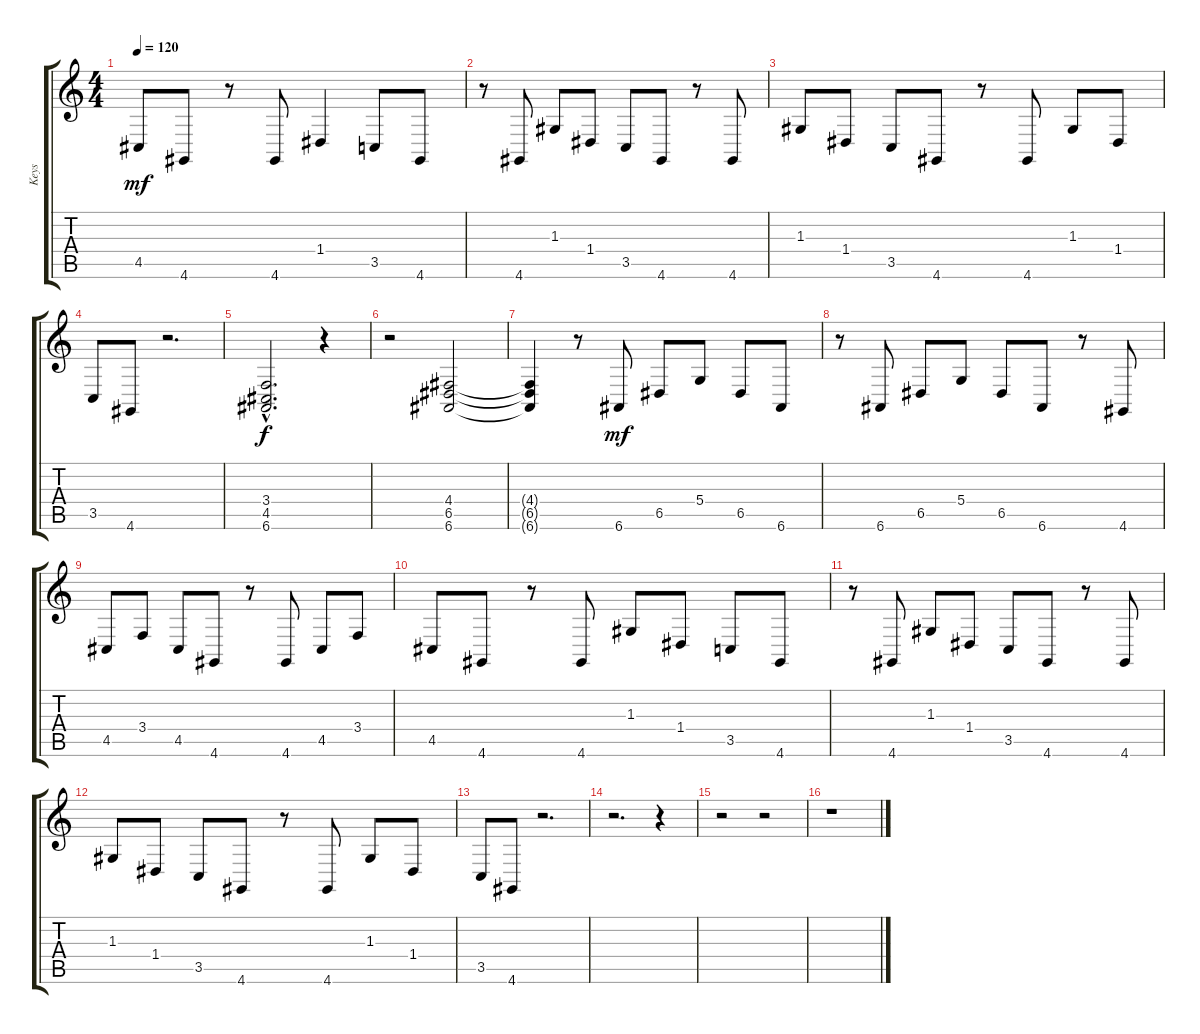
\track ("Keys" "Keys") {instrument rockorgan}
\staff {score tabs}
\tuning (E4 B3 G3 D3 A2 E2) {hide}
\ts (4 4)
\tempo 120
\clef g2
\ks c
4.5.8{dy mf} 4.6.8 r.8 4.6.8 1.4.4 3.5.8 4.6.8 |
r.8 4.6.8 1.3.8 1.4.8 3.5.8 4.6.8 r.8 4.6.8 |
1.3.8 1.4.8 3.5.8 4.6.8 r.8 4.6.8 1.3.8 1.4.8 |
3.5.8 4.6.8 r.2{d} |
(3.4{hac} 4.5{hac} 6.6{hac}).2{d dy f} r.4 |
r.2 (4.4 6.5 6.6).2 |
(4.4{t} 6.5{t} 6.6{t}).4 r.8 6.6.8{dy mf} 6.5.8 5.4.8 6.5.8 6.6.8 |
r.8 6.6.8 6.5.8 5.4.8 6.5.8 6.6.8 r.8 4.6.8 |
4.5.8 3.4.8 4.5.8 4.6.8 r.8 4.6.8 4.5.8 3.4.8 |
4.5.8 4.6.8 r.8 4.6.8 1.3.8 1.4.8 3.5.8 4.6.8 |
r.8 4.6.8 1.3.8 1.4.8 3.5.8 4.6.8 r.8 4.6.8 |
1.3.8 1.4.8 3.5.8 4.6.8 r.8 4.6.8 1.3.8 1.4.8 |
3.5.8 4.6.8 r.2{d} |
r.2{d} r.4 |
r.2 r.2 |
r.1
